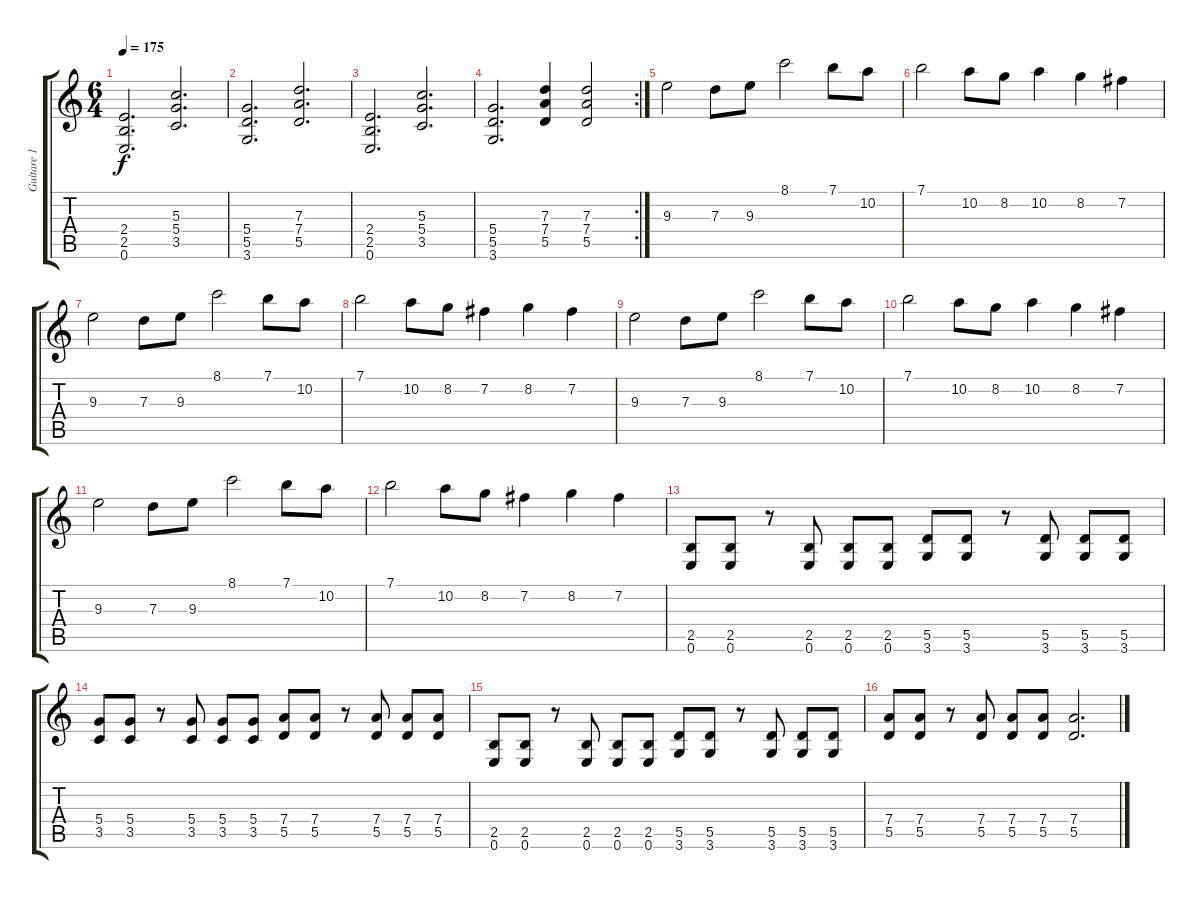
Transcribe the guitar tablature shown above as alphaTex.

\track ("Guitare 1" "Guitare 1") {instrument distortionguitar}
\staff {score tabs}
\tuning (E4 B3 G3 D3 A2 E2) {hide}
\ts (6 4)
\tempo 175
\clef g2
\ks c
(2.4 2.5 0.6).2{d dy f} (5.3 5.4 3.5).2{d} |
(5.4 5.5 3.6).2{d} (7.3 7.4 5.5).2{d} |
(2.4 2.5 0.6).2{d} (5.3 5.4 3.5).2{d} |
\rc 2
(5.4 5.5 3.6).2{d} (7.3 7.4 5.5).4 (7.3 7.4 5.5).2 |
9.3.2{instrument acousticguitarnylon} 7.3.8 9.3.8 8.1.2 7.1.8 10.2.8 |
7.1.2 10.2.8 8.2.8 10.2.4 8.2.4 7.2.4 |
9.3.2 7.3.8 9.3.8 8.1.2 7.1.8 10.2.8 |
7.1.2 10.2.8 8.2.8 7.2.4 8.2.4 7.2.4 |
9.3.2 7.3.8 9.3.8 8.1.2 7.1.8 10.2.8 |
7.1.2 10.2.8 8.2.8 10.2.4 8.2.4 7.2.4 |
9.3.2 7.3.8 9.3.8 8.1.2 7.1.8 10.2.8 |
7.1.2 10.2.8 8.2.8 7.2.4 8.2.4 7.2.4 |
(2.5 0.6).8{instrument distortionguitar} (2.5 0.6).8 r.8 (2.5 0.6).8 (2.5 0.6).8 (2.5 0.6).8 (5.5 3.6).8 (5.5 3.6).8 r.8 (5.5 3.6).8 (5.5 3.6).8 (5.5 3.6).8 |
(5.4 3.5).8 (5.4 3.5).8 r.8 (5.4 3.5).8 (5.4 3.5).8 (5.4 3.5).8 (7.4 5.5).8 (7.4 5.5).8 r.8 (7.4 5.5).8 (7.4 5.5).8 (7.4 5.5).8 |
(2.5 0.6).8 (2.5 0.6).8 r.8 (2.5 0.6).8 (2.5 0.6).8 (2.5 0.6).8 (5.5 3.6).8 (5.5 3.6).8 r.8 (5.5 3.6).8 (5.5 3.6).8 (5.5 3.6).8 |
(7.4 5.5).8 (7.4 5.5).8 r.8 (7.4 5.5).8 (7.4 5.5).8 (7.4 5.5).8 (7.4 5.5).2{d}
